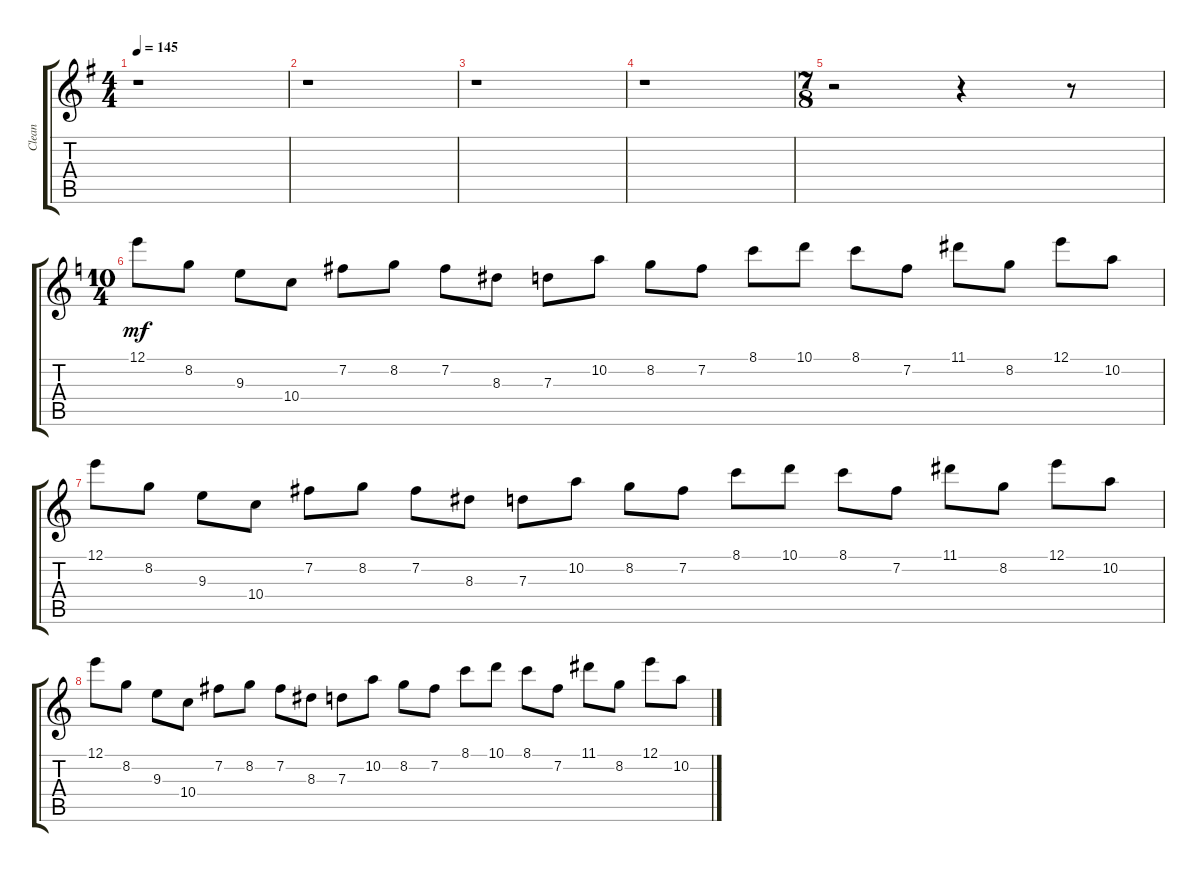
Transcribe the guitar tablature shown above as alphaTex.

\track ("Clean" "Clean") {instrument electricguitarjazz}
\staff {score tabs}
\tuning (E4 B3 G3 D3 A2 E2) {hide}
\ts (4 4)
\tempo 145
\clef g2
\ks g
r.1{dy mf} |
r.1 |
r.1 |
r.1 |
\ts (7 8)
r.2 r.4 r.8 |
\ts (10 4)
\ks c
12.1.8 8.2.8 9.3.8 10.4.8 7.2.8 8.2.8 7.2.8 8.3.8 7.3.8 10.2.8 8.2.8 7.2.8 8.1.8 10.1.8 8.1.8 7.2.8 11.1.8 8.2.8 12.1.8 10.2.8 |
12.1.8 8.2.8 9.3.8 10.4.8 7.2.8 8.2.8 7.2.8 8.3.8 7.3.8 10.2.8 8.2.8 7.2.8 8.1.8 10.1.8 8.1.8 7.2.8 11.1.8 8.2.8 12.1.8 10.2.8 |
12.1.8 8.2.8 9.3.8 10.4.8 7.2.8 8.2.8 7.2.8 8.3.8 7.3.8 10.2.8 8.2.8 7.2.8 8.1.8 10.1.8 8.1.8 7.2.8 11.1.8 8.2.8 12.1.8 10.2.8
